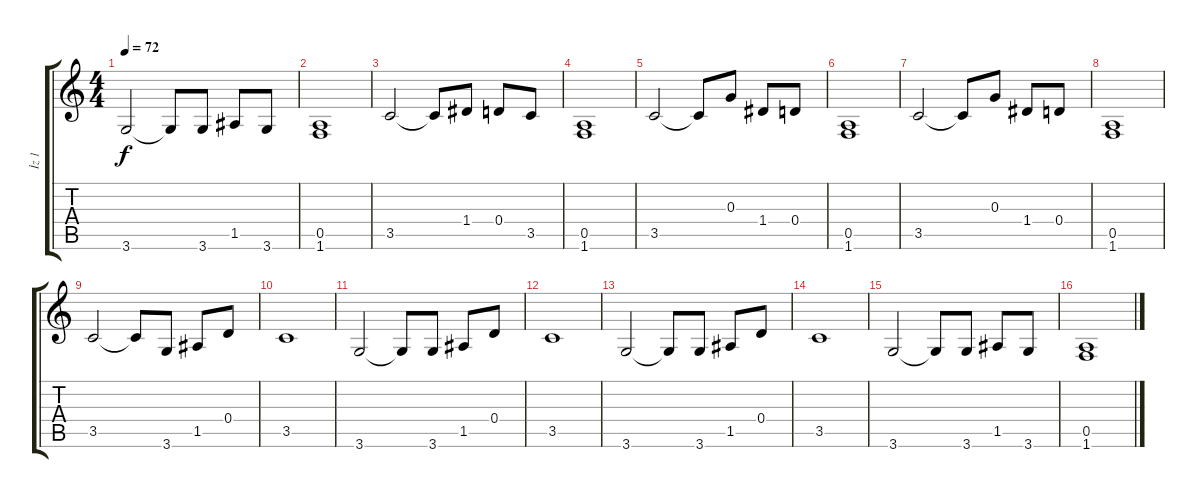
\track ("İz 1" "İz 1") {instrument electricguitarjazz}
\staff {score tabs}
\tuning (E4 B3 G3 D3 A2 E2) {hide}
\ts (4 4)
\tempo 72
\clef g2
\ks c
3.6.2{dy f} 3.6{t}.8 3.6.8 1.5.8 3.6.8 |
(0.5 1.6).1 |
3.5.2 3.5{t}.8 1.4.8 0.4.8 3.5.8 |
(0.5 1.6).1 |
3.5.2 3.5{t}.8 0.3.8 1.4.8 0.4.8 |
(0.5 1.6).1 |
3.5.2 3.5{t}.8 0.3.8 1.4.8 0.4.8 |
(0.5 1.6).1 |
3.5.2 3.5{t}.8 3.6.8 1.5.8 0.4.8 |
3.5.1 |
3.6.2 3.6{t}.8 3.6.8 1.5.8 0.4.8 |
3.5.1 |
3.6.2 3.6{t}.8 3.6.8 1.5.8 0.4.8 |
3.5.1 |
3.6.2 3.6{t}.8 3.6.8 1.5.8 3.6.8 |
(0.5 1.6).1
